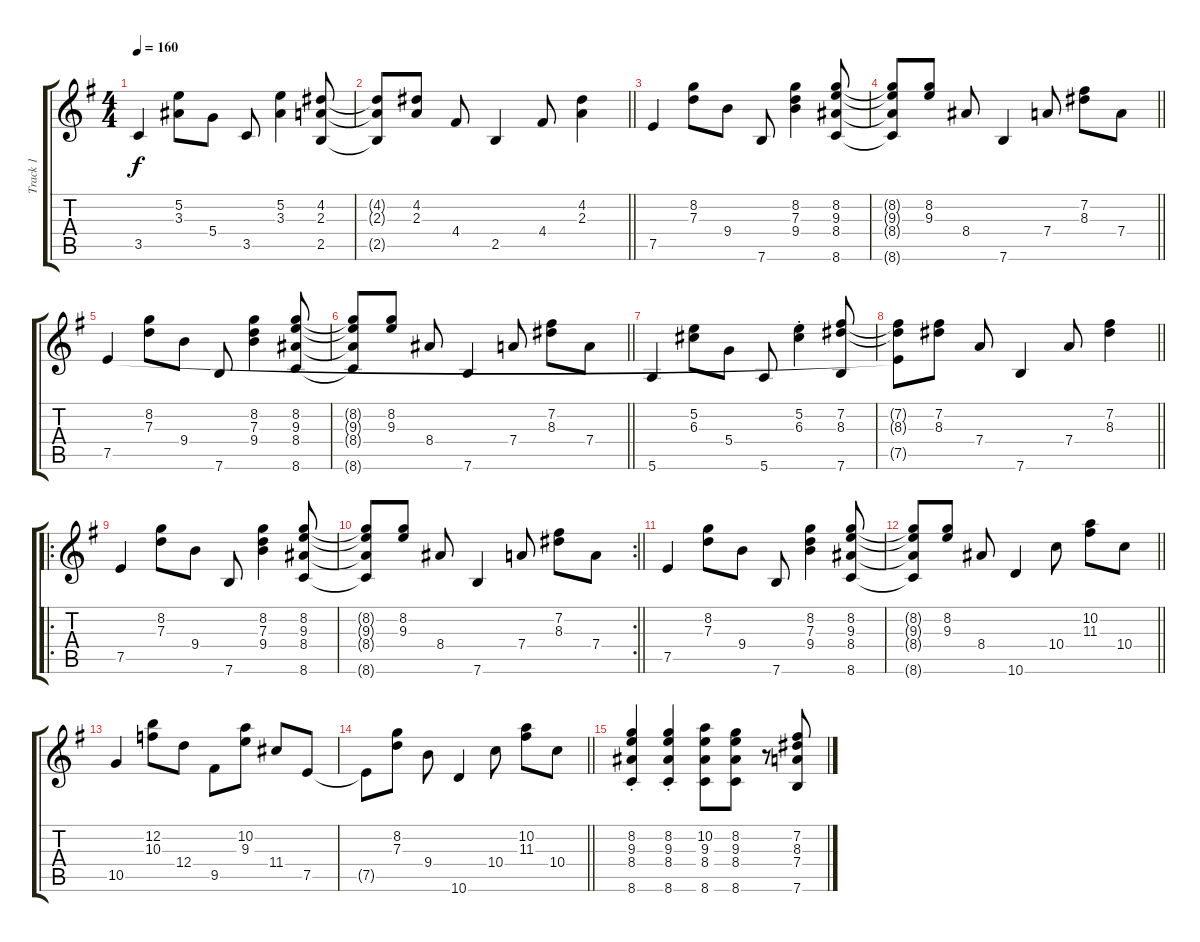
\track ("Track 1" "Track 1") {instrument acousticguitarnylon}
\staff {score tabs}
\tuning (E4 B3 G3 D3 A2 E2) {hide}
\ts (4 4)
\tempo 160
\clef g2
\ks g
3.5.4{dy f} (5.2 3.3).8 5.4.8 3.5.8 (5.2 3.3).4 (4.2 2.3 2.5).8 |
\barLineRight lightlight
(4.2{t} 2.3{t} 2.5{t}).8 (4.2 2.3).8 4.4.8 2.5.4 4.4.8 (4.2 2.3).4 |
7.5.4 (8.2 7.3).8 9.4.8 7.6.8 (8.2 7.3 9.4).4 (8.2 9.3 8.4 8.6).8 |
\barLineRight lightlight
(8.2{t} 9.3{t} 8.4{t} 8.6{t}).8 (8.2 9.3).8 8.4.8 7.6.4 7.4.8 (7.2 8.3).8 7.4.8 |
7.5.4 (8.2 7.3).8 9.4.8 7.6.8 (8.2 7.3 9.4).4 (8.2 9.3 8.4 8.6).8 |
\barLineRight lightlight
(8.2{t} 9.3{t} 8.4{t} 8.6{t}).8 (8.2 9.3).8 8.4.8 7.6.4 7.4.8 (7.2 8.3).8 7.4.8 |
5.6.4 (5.2 6.3).8 5.4.8 5.6.8 (5.2{st} 6.3{st}).4 (7.2 8.3 7.6).8 |
\barLineRight lightlight
(7.2{t} 8.3{t} 7.5{t}).8 (7.2 8.3).8 7.4.8 7.6.4 7.4.8 (7.2 8.3).4 |
\ro
7.5.4 (8.2 7.3).8 9.4.8 7.6.8 (8.2 7.3 9.4).4 (8.2 9.3 8.4 8.6).8 |
\rc 2
\barLineRight lightlight
(8.2{t} 9.3{t} 8.4{t} 8.6{t}).8 (8.2 9.3).8 8.4.8 7.6.4 7.4.8 (7.2 8.3).8 7.4.8 |
7.5.4 (8.2 7.3).8 9.4.8 7.6.8 (8.2 7.3 9.4).4 (8.2 9.3 8.4 8.6).8 |
\barLineRight lightlight
(8.2{t} 9.3{t} 8.4{t} 8.6{t}).8 (8.2 9.3).8 8.4.8 10.6.4 10.4.8 (10.2 11.3).8 10.4.8 |
10.5.4 (12.2 10.3).8 12.4.8 9.5.8 (10.2 9.3).8 11.4.8 7.5.8 |
\barLineRight lightlight
7.5{t}.8 (8.2 7.3).8 9.4.8 10.6.4 10.4.8 (10.2 11.3).8 10.4.8 |
(8.2{st} 9.3{st} 8.4{st} 8.6{st}).4 (8.2{st} 9.3{st} 8.4{st} 8.6{st}).4 (10.2 9.3 8.4 8.6).8 (8.2 9.3 8.4 8.6).8 r.8 (7.2 8.3 7.4 7.6).8
